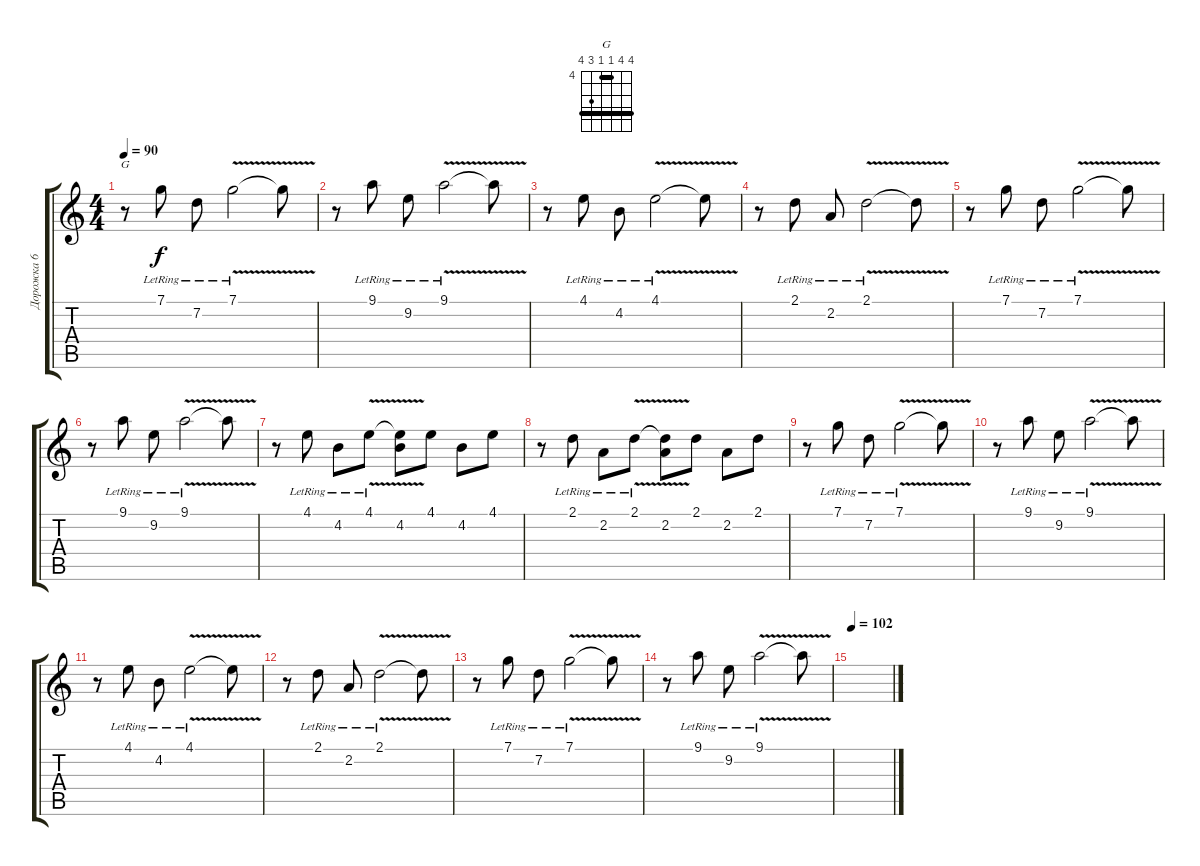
\track ("Дорожка 6" "Дорожка 6") {instrument acousticguitarsteel}
\staff {score tabs}
\tuning (C4 G3 Eb3 Bb2 F2 C2) {hide}
\chord ("G" 7 7 4 4 6 7) {firstfret 4 barre (4 7)}
\ts (4 4)
\tempo 90
\clef g2
\ks c
r.8{ch "G" dy f} 7.1{lr}.8 7.2{lr}.8 7.1{v lr}.2 7.1{t}.8 |
r.8 9.1{lr}.8 9.2{lr}.8 9.1{v lr}.2 9.1{t}.8 |
r.8 4.1{lr}.8 4.2{lr}.8 4.1{v lr}.2 4.1{t}.8 |
r.8 2.1{lr}.8 2.2{lr}.8 2.1{v lr}.2 2.1{t}.8 |
r.8 7.1{lr}.8 7.2{lr}.8 7.1{v lr}.2 7.1{t}.8 |
r.8 9.1{lr}.8 9.2{lr}.8 9.1{v lr}.2 9.1{t}.8 |
r.8 4.1{lr}.8 4.2{lr}.8 4.1{v lr}.8 (4.1{t} 4.2).8 4.1.8 4.2.8 4.1.8 |
r.8 2.1{lr}.8 2.2{lr}.8 2.1{v lr}.8 (2.1{t} 2.2).8 2.1.8 2.2.8 2.1.8 |
r.8 7.1{lr}.8 7.2{lr}.8 7.1{v lr}.2 7.1{t}.8 |
r.8 9.1{lr}.8 9.2{lr}.8 9.1{v lr}.2 9.1{t}.8 |
r.8 4.1{lr}.8 4.2{lr}.8 4.1{v lr}.2 4.1{t}.8 |
r.8 2.1{lr}.8 2.2{lr}.8 2.1{v lr}.2 2.1{t}.8 |
r.8 7.1{lr}.8 7.2{lr}.8 7.1{v lr}.2 7.1{t}.8 |
r.8 9.1{lr}.8 9.2{lr}.8 9.1{v lr}.2 9.1{t}.8 |
\tempo 102
